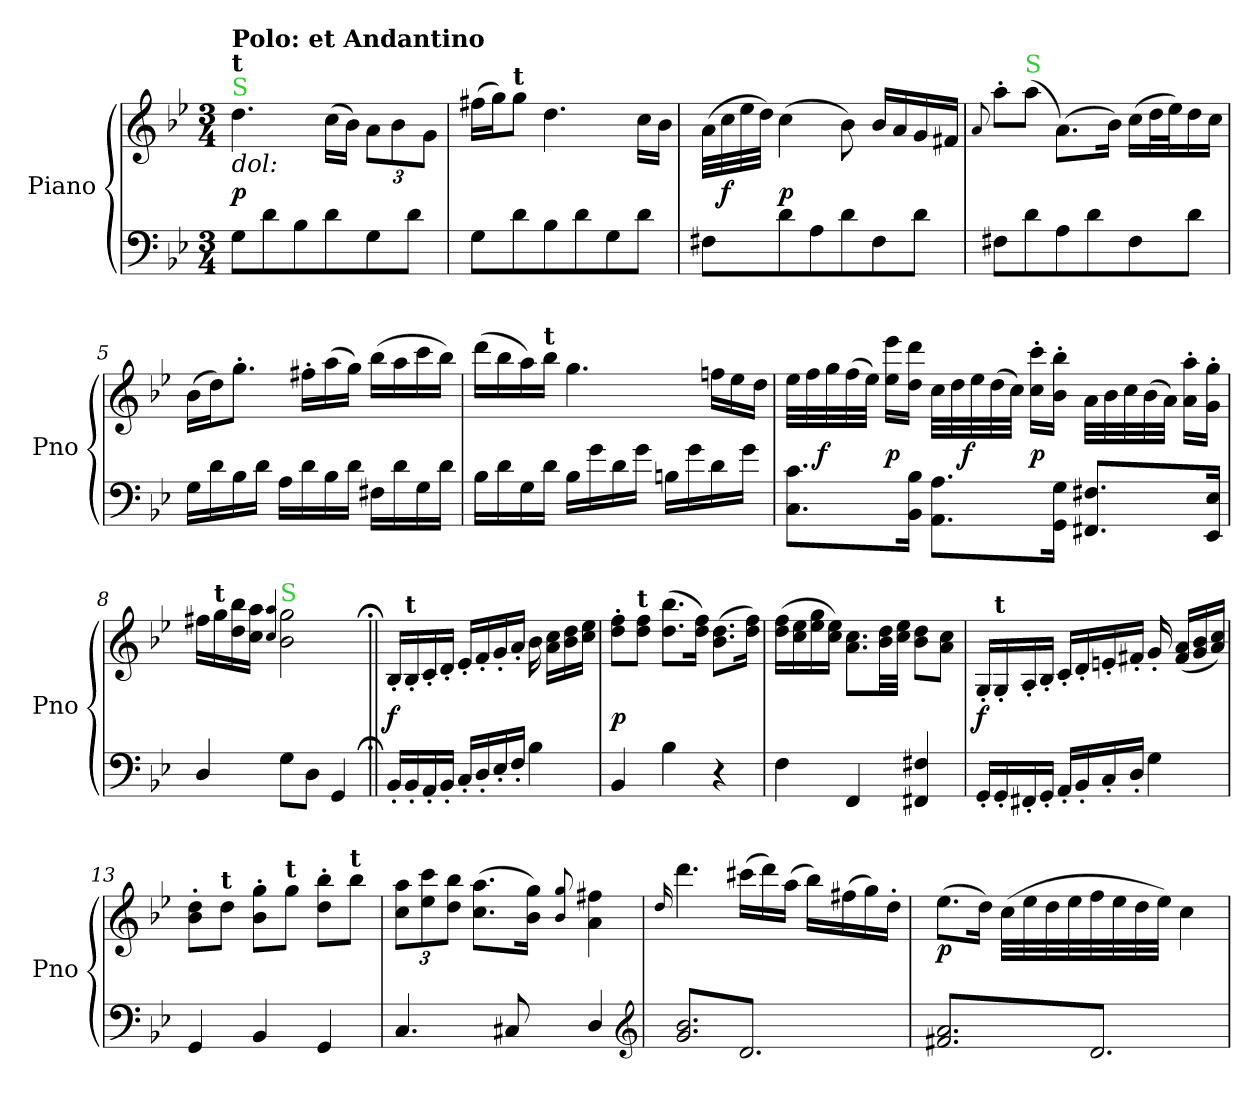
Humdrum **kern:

**kern	**kern	**dynam
*part2	*part1	*part1
*staff2	*staff1	*staff1
*I"Piano	*I"Piano	*
*I'Pno	*I'Pno	*
*clefF4	*clefG2	*
*k[b-e-]	*k[b-e-]	*
*M3/4	*M3/4	*
=1	=1	=1
!	!LO:TX:b:i:t=dol&colon;	!
!	!LO:TX:a:color=limegreen:t=S	!
!	!LO:TX:a:B:t=t	!
!	!LO:TX:a:B:t=Polo&colon; et Andantino	!
8G\L	4.dd\	p
8d\	.	.
8B-\	.	.
8d\	(16cc\LL	.
.	16b-\JJ)	.
8G\	12a\L	.
.	12b-\	.
8d\J	.	.
.	12g\J	.
=2	=2	=2
8G\L	(16ff#X\LL	.
.	16gg\J)	.
!	!LO:TX:a:B:t=t	!
8d\	8gg\J	.
8B-\	4.dd\	.
8d\	.	.
8G\	.	.
8d\J	16cc\LL	.
.	16b-\JJ	.
=3	=3	=3
8F#X\L	(32a\LLL	.
.	32cc\	f
.	32ee-\	.
.	32dd\JJJ)	.
8d\	(4cc\	p
8A\	.	.
8d\	8b-\)	.
8F#\	16b-/LL	.
.	16a/	.
8d\J	16g/	.
.	16f#X/JJ	.
=4	=4	=4
.	8qqa/	.
8F#X\L	8aa'\L	.
!	!LO:TX:a:color=limegreen:t=S	!
8d\	(8aa\J	.
8A\	(8.a\L)	.
8d\	.	.
.	16b-\Jk)	.
8F#\	(16cc\LL	.
.	32dd\L	.
.	32ee-\J)	.
8d\J	16dd\	.
.	16cc\JJ	.
=5	=5	=5
16G\LL	(16b-\LL	.
16d\	16dd\J)	.
16B-\	8.gg'\J	.
16d\JJ	.	.
16A\LL	.	.
16d\	16ff#X'\LL	.
16B-\	(16aa\	.
16d\JJ	16gg\JJ)	.
16F#X\LL	(16bb-\LL	.
16d\	16aa\	.
16G\	16ccc\	.
16d\JJ	16bb-\JJ)	.
=6	=6	=6
16B-\LL	(16ddd\LL	.
16d\	16bb-\	.
16G\	16aa\)	.
!	!LO:TX:a:B:t=t	!
16d\JJ	16bb-\JJ	.
16B-\LL	4.gg\	.
16g\	.	.
16d\	.	.
16g\JJ	.	.
16Bn\LL	.	.
16g\	.	.
*	*Xtuplet	*
16d\	24ffn\LL	.
.	24ee-\	.
16g\JJ	.	.
.	24dd\JJ	.
=7	=7	=7
8.C\ 8.c\L	48ee-\LLL	.
.	48ff\	.
.	48gg\	f
.	(32ff\	.
.	32ee-\JJJ)	.
.	16ee-\ 16eee-\LL	p
16BB-\ 16B-\Jk	16dd\ 16ddd\JJ	.
8.AA\ 8.A\L	48cc\LLL	.
.	48dd\	.
.	48ee-\	f
.	(32dd\	.
.	32cc\JJJ)	.
.	16cc'\ 16ccc'\LL	p
16GG\ 16G\Jk	16b-'\ 16bb-'\JJ	.
8.FF#X/ 8.F#X/L	48a\LLL	.
.	48b-\	.
.	48cc\	.
.	(32b-\	.
.	32a\JJJ)	.
.	16a'\ 16aa'\LL	.
16EE-/ 16E-/Jk	16g'\ 16gg'\JJ	.
=8	=8	=8
4D/	16ff#X\LL	.
!	!LO:TX:a:B:t=t	!
.	16gg\	.
.	16dd\ 16bb-\	.
.	16cc\ 16aa\JJ	.
.	4qqcc/ 4qqaa/	.
!	!LO:TX:a:color=limegreen:t=S	!
8G\L	2b-\ 2gg\	.
8D\J	.	.
4GG/	.	.
=9||;	=9||;	=9||;
16BB-'/LL	16B-'/LL	f
!	!LO:TX:a:B:t=t	!
16BB-'/	16B-'/	.
16AA'/	16c'/	.
16BB-'/JJ	16d'/JJ	.
16C'/LL	16e-'/LL	.
16D'/	16f'/	.
16E-'/	16g'/	.
16F'/JJ	16a'/JJ	.
4B-\	16b-\	.
.	16a\ 16cc\LL	.
.	16b-\ 16dd\	.
.	16cc\ 16ee-\JJ	.
=10	=10	=10
4BB-/	8dd'\ 8ff'\L	p
!	!LO:TX:a:B:t=t	!
.	8dd\ 8ff\J	.
4B-\	(8.dd\ 8.bb-\L	.
.	16dd\ 16ff\Jk)	.
4r	(8.b-\ 8.dd\L	.
.	16dd\ 16ff\Jk)	.
=11	=11	=11
4F\	(16dd\ 16ff\LL	.
.	16cc\ 16ee-\	.
.	16ee-\ 16gg\	.
.	16cc\ 16ee-\JJ)	.
4FF/	8.a\ 8.cc\L	.
.	32b-\ 32dd\LL	.
.	32cc\ 32ee-\JJJ	.
4FF#X/ 4F#X/	8b-\ 8dd\L	.
.	8a\ 8cc\J	.
=12	=12	=12
16GG'/LL	16G'/LL	f
!	!LO:TX:a:B:t=t	!
16GG'/	16G'/	.
16FF#X'/	16A'/	.
16GG'/JJ	16B-'/JJ	.
16AA'/LL	16c'/LL	.
16BB-'/	16d'/	.
16C'/	16en'/	.
16D'/JJ	16f#X'/JJ	.
4G\	16g'/	.
.	(16f#/ 16a/LL	.
.	16g/ 16b-/	.
.	16a/ 16cc/JJ)	.
=13	=13	=13
4GG/	8b-'\ 8dd'\L	.
!	!LO:TX:a:B:t=t	!
.	8dd\J	.
4BB-/	8b-'\ 8gg'\L	.
!	!LO:TX:a:B:t=t	!
.	8gg\J	.
4GG/	8dd'\ 8bb-'\L	.
!	!LO:TX:a:B:t=t	!
.	8bb-\J	.
=14	=14	=14
*	*tuplet	*
4.C/	12cc\ 12aa\L	.
.	12ee-\ 12ccc\	.
.	12dd\ 12bb-\J	.
.	(8.cc\ 8.aa\L	.
8C#X/	.	.
.	16b-\ 16gg\Jk)	.
.	8qqb-/ 8qqgg/	.
4D/	4a\ 4ff#X\	.
*clefG2	*	*
=15	=15	=15
.	16qqdd/	.
*tremolo	*	*
8g/ 8b-/L	4.ddd\	.
8d/	.	.
8g/ 8b-/	.	.
*	*Xtuplet	*
8d/	(24ccc#X\LL	.
.	24ddd\)	.
.	(24aa\JJ	.
8g/ 8b-/	16bb-\LL)	.
.	(16ff#X\	.
8d/J	16gg\)	.
.	16dd'\JJ	.
=16	=16	=16
8f#X/ 8a/L	(8.ee-\L	p
8d/	.	.
.	16dd\Jk)	.
8f#X/ 8a/	(32cc\LLL	.
.	32ee-\	.
.	32dd\	.
.	32ee-\	.
8d/	32ff\	.
.	32ee-\	.
.	32dd\	.
.	32ee-\JJJ)	.
8f#X/ 8a/	4cc\	.
8d/J	.	.
*Xtremolo	*	*
.	.	.
.	.	.
.	.	.
=	=	=
*-	*-	*-
